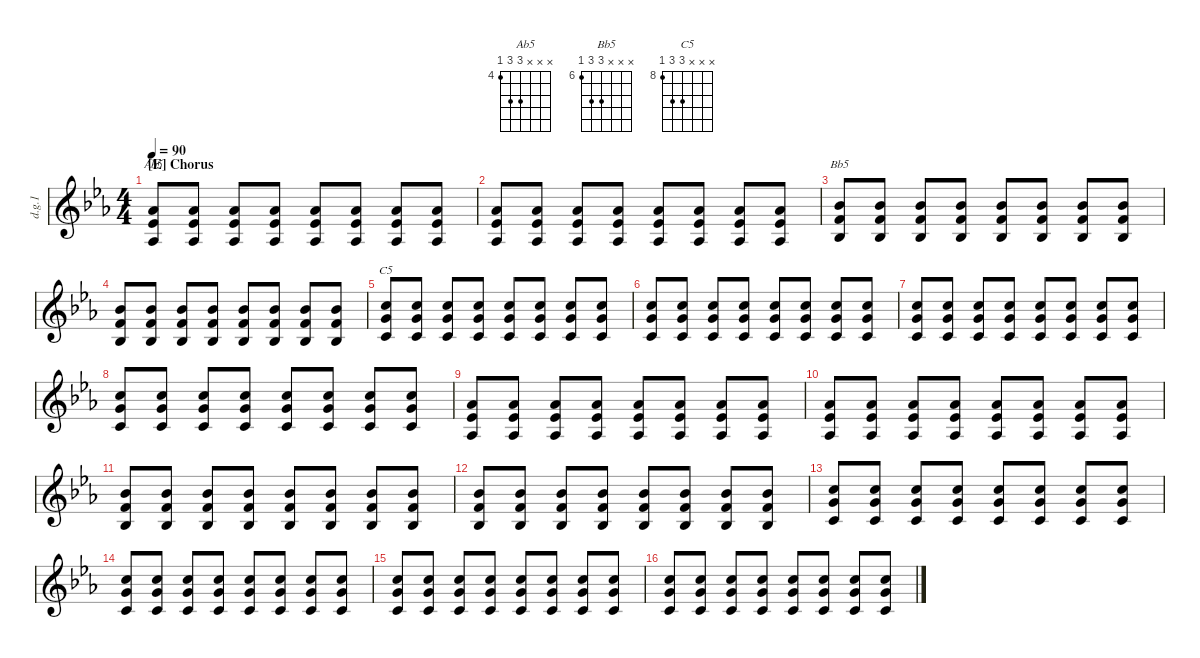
\defaultSystemsLayout 4
\hideDynamics
\bracketExtendMode nobrackets
\otherSystemsTrackNameOrientation horizontal
\track ("Distortion Guitar 1" "d.g.1") {instrument distortionguitar}
\staff {score}
\tuning (E4 B3 G3 D3 A2 E2)
\chord ("Ab5" x x x 6 6 4) {firstfret 4 showfingering false}
\chord ("Bb5" x x x 8 8 6) {firstfret 6 showfingering false}
\chord ("C5" x x x 10 10 8) {firstfret 8 showfingering false}
\ts (4 4)
\section ("E" "Chorus")
\tempo 90
\clef g2
\ks cminor
(4.6{acc b} 6.5{acc b} 6.4{acc b}).8{ch "Ab5" dy ff beam Up} (4.6{acc b} 6.5{acc b} 6.4{acc b}).8{beam Up} (4.6{acc b} 6.5{acc b} 6.4{acc b}).8{beam Up} (4.6{acc b} 6.5{acc b} 6.4{acc b}).8{beam Up} (4.6{acc b} 6.5{acc b} 6.4{acc b}).8{beam Up} (4.6{acc b} 6.5{acc b} 6.4{acc b}).8{beam Up} (4.6{acc b} 6.5{acc b} 6.4{acc b}).8{beam Up} (4.6{acc b} 6.5{acc b} 6.4{acc b}).8{beam Up} |
(4.6{acc b} 6.5{acc b} 6.4{acc b}).8{beam Up} (4.6{acc b} 6.5{acc b} 6.4{acc b}).8{beam Up} (4.6{acc b} 6.5{acc b} 6.4{acc b}).8{beam Up} (4.6{acc b} 6.5{acc b} 6.4{acc b}).8{beam Up} (4.6{acc b} 6.5{acc b} 6.4{acc b}).8{beam Up} (4.6{acc b} 6.5{acc b} 6.4{acc b}).8{beam Up} (4.6{acc b} 6.5{acc b} 6.4{acc b}).8{beam Up} (4.6{acc b} 6.5{acc b} 6.4{acc b}).8{beam Up} |
(6.6{acc b} 8.5{acc forcenatural} 8.4{acc b}).8{ch "Bb5" beam Up} (6.6{acc b} 8.5{acc forcenatural} 8.4{acc b}).8{beam Up} (6.6{acc b} 8.5{acc forcenatural} 8.4{acc b}).8{beam Up} (6.6{acc b} 8.5{acc forcenatural} 8.4{acc b}).8{beam Up} (6.6{acc b} 8.5{acc forcenatural} 8.4{acc b}).8{beam Up} (6.6{acc b} 8.5{acc forcenatural} 8.4{acc b}).8{beam Up} (6.6{acc b} 8.5{acc forcenatural} 8.4{acc b}).8{beam Up} (6.6{acc b} 8.5{acc forcenatural} 8.4{acc b}).8{beam Up} |
(6.6{acc b} 8.5{acc forcenatural} 8.4{acc b}).8{beam Up} (6.6{acc b} 8.5{acc forcenatural} 8.4{acc b}).8{beam Up} (6.6{acc b} 8.5{acc forcenatural} 8.4{acc b}).8{beam Up} (6.6{acc b} 8.5{acc forcenatural} 8.4{acc b}).8{beam Up} (6.6{acc b} 8.5{acc forcenatural} 8.4{acc b}).8{beam Up} (6.6{acc b} 8.5{acc forcenatural} 8.4{acc b}).8{beam Up} (6.6{acc b} 8.5{acc forcenatural} 8.4{acc b}).8{beam Up} (6.6{acc b} 8.5{acc forcenatural} 8.4{acc b}).8{beam Up} |
(8.6{acc forcenatural} 10.5{acc forcenatural} 10.4{acc forcenatural}).8{ch "C5" beam Up} (8.6{acc forcenatural} 10.5{acc forcenatural} 10.4{acc forcenatural}).8{beam Up} (8.6{acc forcenatural} 10.5{acc forcenatural} 10.4{acc forcenatural}).8{beam Up} (8.6{acc forcenatural} 10.5{acc forcenatural} 10.4{acc forcenatural}).8{beam Up} (8.6{acc forcenatural} 10.5{acc forcenatural} 10.4{acc forcenatural}).8{beam Up} (8.6{acc forcenatural} 10.5{acc forcenatural} 10.4{acc forcenatural}).8{beam Up} (8.6{acc forcenatural} 10.5{acc forcenatural} 10.4{acc forcenatural}).8{beam Up} (8.6{acc forcenatural} 10.5{acc forcenatural} 10.4{acc forcenatural}).8{beam Up} |
(8.6{acc forcenatural} 10.5{acc forcenatural} 10.4{acc forcenatural}).8{beam Up} (8.6{acc forcenatural} 10.5{acc forcenatural} 10.4{acc forcenatural}).8{beam Up} (8.6{acc forcenatural} 10.5{acc forcenatural} 10.4{acc forcenatural}).8{beam Up} (8.6{acc forcenatural} 10.5{acc forcenatural} 10.4{acc forcenatural}).8{beam Up} (8.6{acc forcenatural} 10.5{acc forcenatural} 10.4{acc forcenatural}).8{beam Up} (8.6{acc forcenatural} 10.5{acc forcenatural} 10.4{acc forcenatural}).8{beam Up} (8.6{acc forcenatural} 10.5{acc forcenatural} 10.4{acc forcenatural}).8{beam Up} (8.6{acc forcenatural} 10.5{acc forcenatural} 10.4{acc forcenatural}).8{beam Up} |
(8.6{acc forcenatural} 10.5{acc forcenatural} 10.4{acc forcenatural}).8{beam Up} (8.6{acc forcenatural} 10.5{acc forcenatural} 10.4{acc forcenatural}).8{beam Up} (8.6{acc forcenatural} 10.5{acc forcenatural} 10.4{acc forcenatural}).8{beam Up} (8.6{acc forcenatural} 10.5{acc forcenatural} 10.4{acc forcenatural}).8{beam Up} (8.6{acc forcenatural} 10.5{acc forcenatural} 10.4{acc forcenatural}).8{beam Up} (8.6{acc forcenatural} 10.5{acc forcenatural} 10.4{acc forcenatural}).8{beam Up} (8.6{acc forcenatural} 10.5{acc forcenatural} 10.4{acc forcenatural}).8{beam Up} (8.6{acc forcenatural} 10.5{acc forcenatural} 10.4{acc forcenatural}).8{beam Up} |
(8.6{acc forcenatural} 10.5{acc forcenatural} 10.4{acc forcenatural}).8{beam Up} (8.6{acc forcenatural} 10.5{acc forcenatural} 10.4{acc forcenatural}).8{beam Up} (8.6{acc forcenatural} 10.5{acc forcenatural} 10.4{acc forcenatural}).8{beam Up} (8.6{acc forcenatural} 10.5{acc forcenatural} 10.4{acc forcenatural}).8{beam Up} (8.6{acc forcenatural} 10.5{acc forcenatural} 10.4{acc forcenatural}).8{beam Up} (8.6{acc forcenatural} 10.5{acc forcenatural} 10.4{acc forcenatural}).8{beam Up} (8.6{acc forcenatural} 10.5{acc forcenatural} 10.4{acc forcenatural}).8{beam Up} (8.6{acc forcenatural} 10.5{acc forcenatural} 10.4{acc forcenatural}).8{beam Up} |
(4.6{acc b} 6.5{acc b} 6.4{acc b}).8{beam Up} (4.6{acc b} 6.5{acc b} 6.4{acc b}).8{beam Up} (4.6{acc b} 6.5{acc b} 6.4{acc b}).8{beam Up} (4.6{acc b} 6.5{acc b} 6.4{acc b}).8{beam Up} (4.6{acc b} 6.5{acc b} 6.4{acc b}).8{beam Up} (4.6{acc b} 6.5{acc b} 6.4{acc b}).8{beam Up} (4.6{acc b} 6.5{acc b} 6.4{acc b}).8{beam Up} (4.6{acc b} 6.5{acc b} 6.4{acc b}).8{beam Up} |
(4.6{acc b} 6.5{acc b} 6.4{acc b}).8{beam Up} (4.6{acc b} 6.5{acc b} 6.4{acc b}).8{beam Up} (4.6{acc b} 6.5{acc b} 6.4{acc b}).8{beam Up} (4.6{acc b} 6.5{acc b} 6.4{acc b}).8{beam Up} (4.6{acc b} 6.5{acc b} 6.4{acc b}).8{beam Up} (4.6{acc b} 6.5{acc b} 6.4{acc b}).8{beam Up} (4.6{acc b} 6.5{acc b} 6.4{acc b}).8{beam Up} (4.6{acc b} 6.5{acc b} 6.4{acc b}).8{beam Up} |
(6.6{acc b} 8.5{acc forcenatural} 8.4{acc b}).8{beam Up} (6.6{acc b} 8.5{acc forcenatural} 8.4{acc b}).8{beam Up} (6.6{acc b} 8.5{acc forcenatural} 8.4{acc b}).8{beam Up} (6.6{acc b} 8.5{acc forcenatural} 8.4{acc b}).8{beam Up} (6.6{acc b} 8.5{acc forcenatural} 8.4{acc b}).8{beam Up} (6.6{acc b} 8.5{acc forcenatural} 8.4{acc b}).8{beam Up} (6.6{acc b} 8.5{acc forcenatural} 8.4{acc b}).8{beam Up} (6.6{acc b} 8.5{acc forcenatural} 8.4{acc b}).8{beam Up} |
(6.6{acc b} 8.5{acc forcenatural} 8.4{acc b}).8{beam Up} (6.6{acc b} 8.5{acc forcenatural} 8.4{acc b}).8{beam Up} (6.6{acc b} 8.5{acc forcenatural} 8.4{acc b}).8{beam Up} (6.6{acc b} 8.5{acc forcenatural} 8.4{acc b}).8{beam Up} (6.6{acc b} 8.5{acc forcenatural} 8.4{acc b}).8{beam Up} (6.6{acc b} 8.5{acc forcenatural} 8.4{acc b}).8{beam Up} (6.6{acc b} 8.5{acc forcenatural} 8.4{acc b}).8{beam Up} (6.6{acc b} 8.5{acc forcenatural} 8.4{acc b}).8{beam Up} |
(8.6{acc forcenatural} 10.5{acc forcenatural} 10.4{acc forcenatural}).8{beam Up} (8.6{acc forcenatural} 10.5{acc forcenatural} 10.4{acc forcenatural}).8{beam Up} (8.6{acc forcenatural} 10.5{acc forcenatural} 10.4{acc forcenatural}).8{beam Up} (8.6{acc forcenatural} 10.5{acc forcenatural} 10.4{acc forcenatural}).8{beam Up} (8.6{acc forcenatural} 10.5{acc forcenatural} 10.4{acc forcenatural}).8{beam Up} (8.6{acc forcenatural} 10.5{acc forcenatural} 10.4{acc forcenatural}).8{beam Up} (8.6{acc forcenatural} 10.5{acc forcenatural} 10.4{acc forcenatural}).8{beam Up} (8.6{acc forcenatural} 10.5{acc forcenatural} 10.4{acc forcenatural}).8{beam Up} |
(8.6{acc forcenatural} 10.5{acc forcenatural} 10.4{acc forcenatural}).8{beam Up} (8.6{acc forcenatural} 10.5{acc forcenatural} 10.4{acc forcenatural}).8{beam Up} (8.6{acc forcenatural} 10.5{acc forcenatural} 10.4{acc forcenatural}).8{beam Up} (8.6{acc forcenatural} 10.5{acc forcenatural} 10.4{acc forcenatural}).8{beam Up} (8.6{acc forcenatural} 10.5{acc forcenatural} 10.4{acc forcenatural}).8{beam Up} (8.6{acc forcenatural} 10.5{acc forcenatural} 10.4{acc forcenatural}).8{beam Up} (8.6{acc forcenatural} 10.5{acc forcenatural} 10.4{acc forcenatural}).8{beam Up} (8.6{acc forcenatural} 10.5{acc forcenatural} 10.4{acc forcenatural}).8{beam Up} |
(8.6{acc forcenatural} 10.5{acc forcenatural} 10.4{acc forcenatural}).8{beam Up} (8.6{acc forcenatural} 10.5{acc forcenatural} 10.4{acc forcenatural}).8{beam Up} (8.6{acc forcenatural} 10.5{acc forcenatural} 10.4{acc forcenatural}).8{beam Up} (8.6{acc forcenatural} 10.5{acc forcenatural} 10.4{acc forcenatural}).8{beam Up} (8.6{acc forcenatural} 10.5{acc forcenatural} 10.4{acc forcenatural}).8{beam Up} (8.6{acc forcenatural} 10.5{acc forcenatural} 10.4{acc forcenatural}).8{beam Up} (8.6{acc forcenatural} 10.5{acc forcenatural} 10.4{acc forcenatural}).8{beam Up} (8.6{acc forcenatural} 10.5{acc forcenatural} 10.4{acc forcenatural}).8{beam Up} |
(8.6{acc forcenatural} 10.5{acc forcenatural} 10.4{acc forcenatural}).8{beam Up} (8.6{acc forcenatural} 10.5{acc forcenatural} 10.4{acc forcenatural}).8{beam Up} (8.6{acc forcenatural} 10.5{acc forcenatural} 10.4{acc forcenatural}).8{beam Up} (8.6{acc forcenatural} 10.5{acc forcenatural} 10.4{acc forcenatural}).8{beam Up} (8.6{acc forcenatural} 10.5{acc forcenatural} 10.4{acc forcenatural}).8{beam Up} (8.6{acc forcenatural} 10.5{acc forcenatural} 10.4{acc forcenatural}).8{beam Up} (8.6{acc forcenatural} 10.5{acc forcenatural} 10.4{acc forcenatural}).8{beam Up} (8.6{acc forcenatural} 10.5{acc forcenatural} 10.4{acc forcenatural}).8{beam Up}
